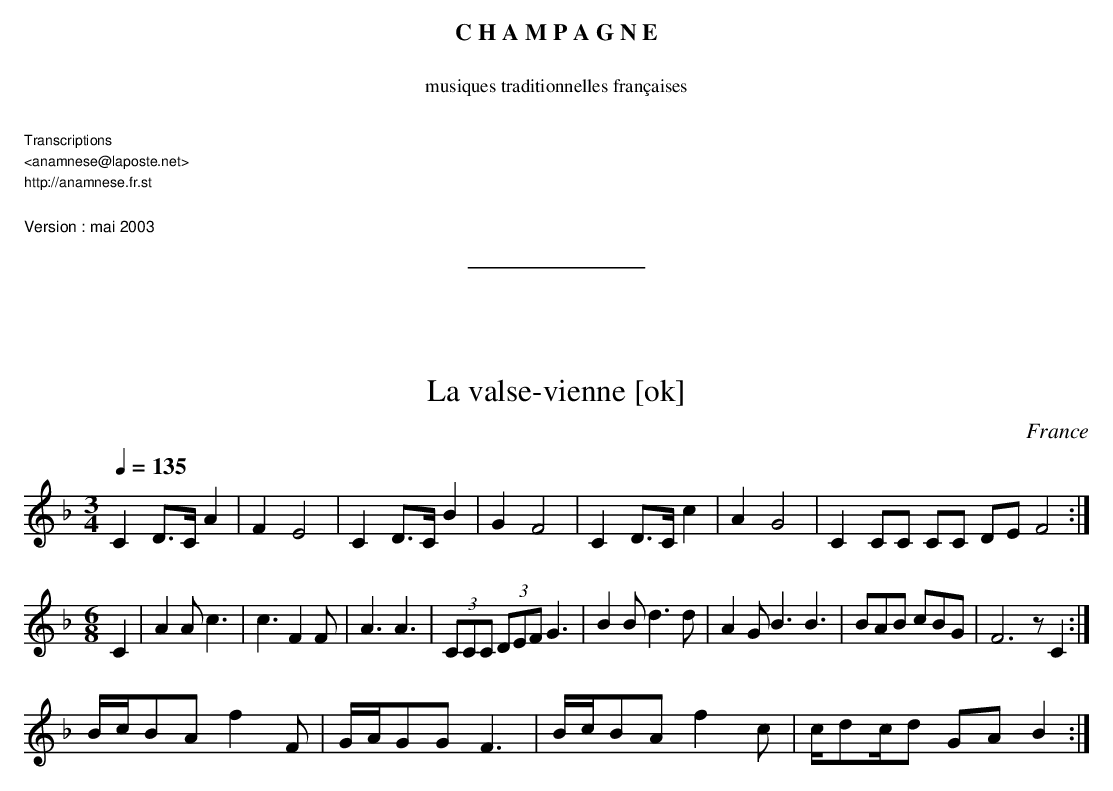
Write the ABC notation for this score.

X:1
T:La valse-vienne [ok]
O:France
M:3/4
L:1/8
Q:1/4=135
K:F
C2 D>C A2 | F2 E4 | C2 D>C B2 | G2 F4 | C2 D>C c2 | A2 G4 | C2 CC CC DE F4 :|
[M:6/8] C2 | A2 A c3 | c3 F2F | A3 A3 | (3CCC (3DEF G3 | B2B d3d | A2 G B3B3 | BAB cBG | F6 z C2 :|
B/c/BA f2 F | G/A/GG F3 | B/c/BA f2c | c/dc/d GA B2 :|
